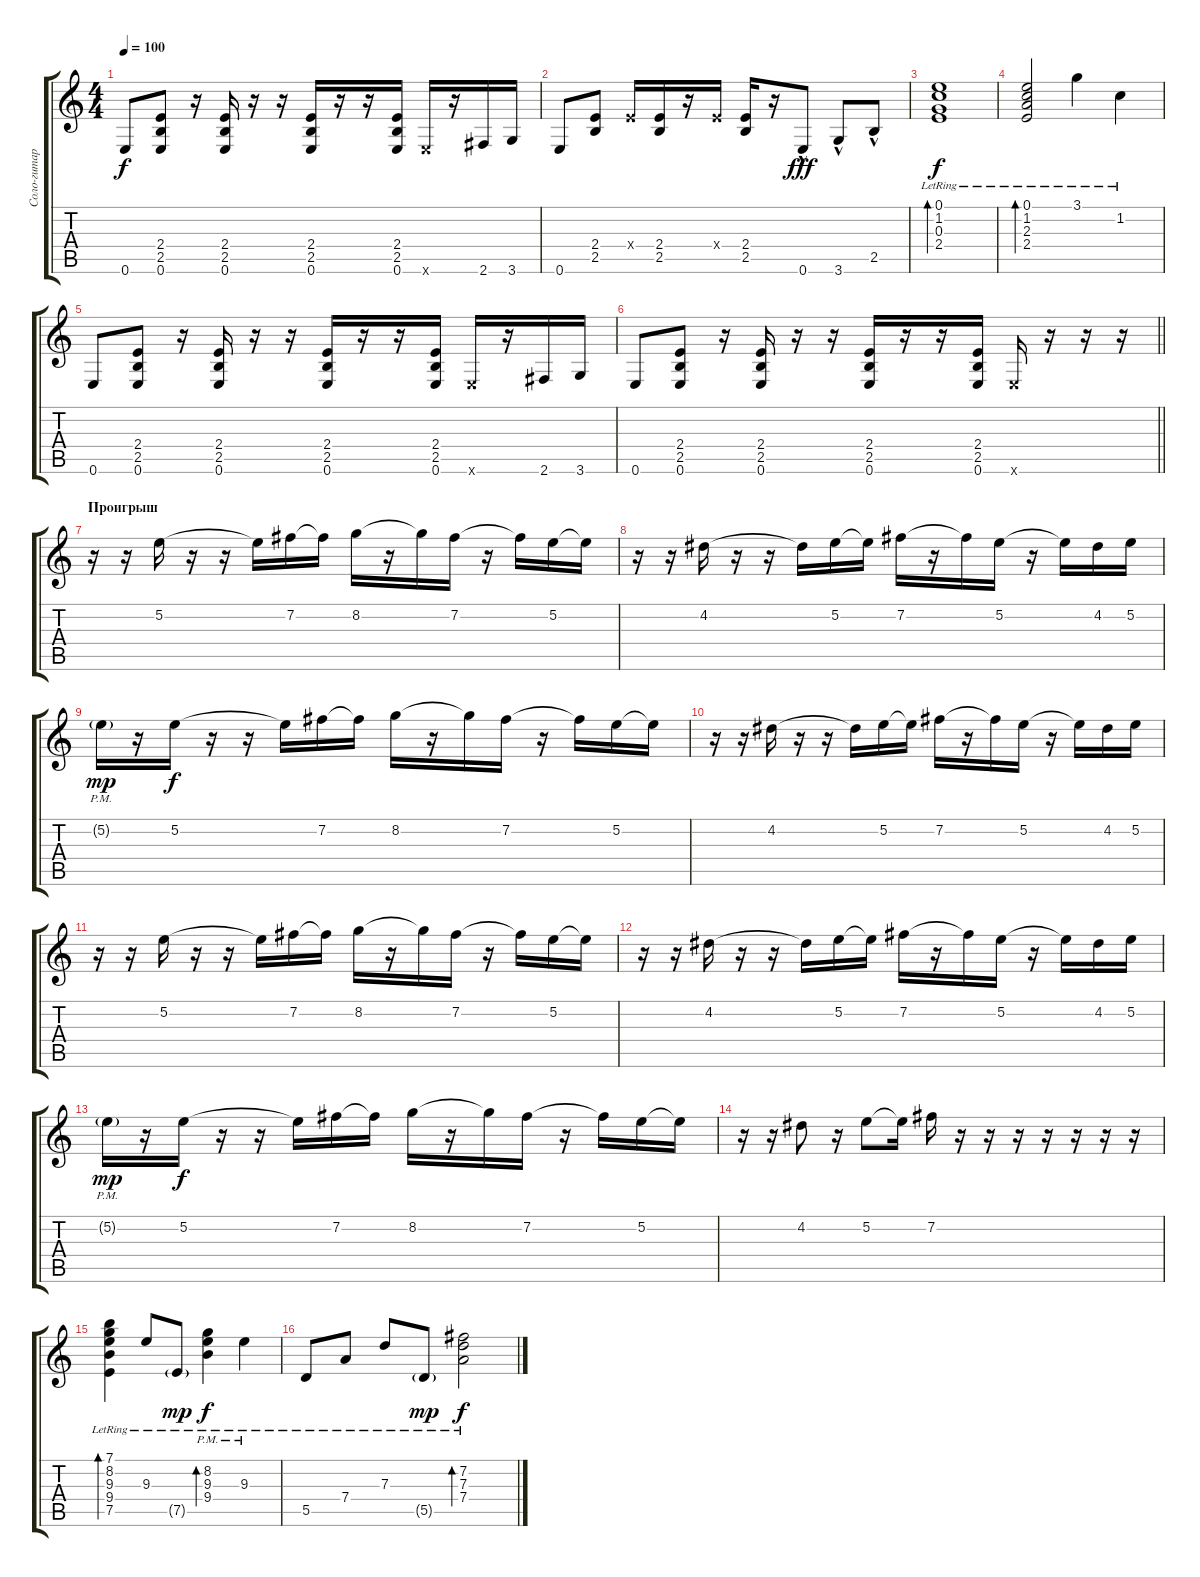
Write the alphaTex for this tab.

\track ("Соло-гитара" "Соло-гитар") {instrument electricguitarjazz}
\staff {score tabs}
\tuning (E4 B3 G3 D3 A2 E2) {hide}
\ts (4 4)
\tempo 100
\clef g2
\ks c
0.6.8{dy f} (2.4 2.5 0.6).8 r.16 (2.4 2.5 0.6).16 r.16 r.16 (2.4 2.5 0.6).16 r.16 r.16 (2.4 2.5 0.6).16 0.6{x}.16 r.16 2.6.16 3.6.16 |
0.6.8 (2.4 2.5).8 2.4{x}.16 (2.4 2.5).16 r.16 2.4{x}.16 (2.4 2.5).16 r.16 0.6{hac}.8{dy fff} 3.6{hac}.8 2.5{hac}.8 |
(0.1{lr} 1.2{lr} 0.3{lr} 2.4{lr}).1{bd 240 dy f} |
(0.1{lr} 1.2{lr} 2.3{lr} 2.4{lr}).2{bd 120} 3.1{lr}.4 1.2{lr}.4 |
0.6.8 (2.4 2.5 0.6).8 r.16 (2.4 2.5 0.6).16 r.16 r.16 (2.4 2.5 0.6).16 r.16 r.16 (2.4 2.5 0.6).16 0.6{x}.16 r.16 2.6.16 3.6.16 |
\barLineRight lightlight
0.6.8 (2.4 2.5 0.6).8 r.16 (2.4 2.5 0.6).16 r.16 r.16 (2.4 2.5 0.6).16 r.16 r.16 (2.4 2.5 0.6).16 0.6{x}.16 r.16 r.16 r.16 |
\section ("" "Проигрыш")
r.16{instrument acousticguitarsteel} r.16 5.2.16 r.16 r.16 5.2{t}.16 7.2.16 7.2{t}.16 8.2.16 r.16 8.2{t}.16 7.2.16 r.16 7.2{t}.16 5.2.16 5.2{t}.16 |
r.16 r.16 4.2.16 r.16 r.16 4.2{t}.16 5.2.16 5.2{t}.16 7.2.16 r.16 7.2{t}.16 5.2.16 r.16 5.2{t}.16 4.2.16 5.2.16 |
5.2{g pm}.16{dy mp} r.16 5.2.16{dy f} r.16 r.16 5.2{t}.16 7.2.16 7.2{t}.16 8.2.16 r.16 8.2{t}.16 7.2.16 r.16 7.2{t}.16 5.2.16 5.2{t}.16 |
r.16 r.16 4.2.16 r.16 r.16 4.2{t}.16 5.2.16 5.2{t}.16 7.2.16 r.16 7.2{t}.16 5.2.16 r.16 5.2{t}.16 4.2.16 5.2.16 |
r.16 r.16 5.2.16 r.16 r.16 5.2{t}.16 7.2.16 7.2{t}.16 8.2.16 r.16 8.2{t}.16 7.2.16 r.16 7.2{t}.16 5.2.16 5.2{t}.16 |
r.16 r.16 4.2.16 r.16 r.16 4.2{t}.16 5.2.16 5.2{t}.16 7.2.16 r.16 7.2{t}.16 5.2.16 r.16 5.2{t}.16 4.2.16 5.2.16 |
5.2{g pm}.16{dy mp} r.16 5.2.16{dy f} r.16 r.16 5.2{t}.16 7.2.16 7.2{t}.16 8.2.16 r.16 8.2{t}.16 7.2.16 r.16 7.2{t}.16 5.2.16 5.2{t}.16 |
r.16 r.16 4.2.8 r.16 5.2.8 5.2{t}.16 7.2.16 r.16 r.16 r.16 r.16 r.16 r.16 r.16 |
(7.1{lr} 8.2{lr} 9.3{lr} 9.4{lr} 7.5{lr}).4{bd 240 instrument acousticguitarsteel} 9.3{lr}.8 7.5{g lr}.8{dy mp} (8.2{pm lr} 9.3{pm lr} 9.4{pm lr}).4{bd 60 dy f} 9.3{pm lr}.4 |
5.5{lr}.8 7.4{lr}.8 7.3{lr}.8 5.5{g lr}.8{dy mp} (7.2{lr} 7.3{lr} 7.4{lr}).2{bd 60 dy f}
